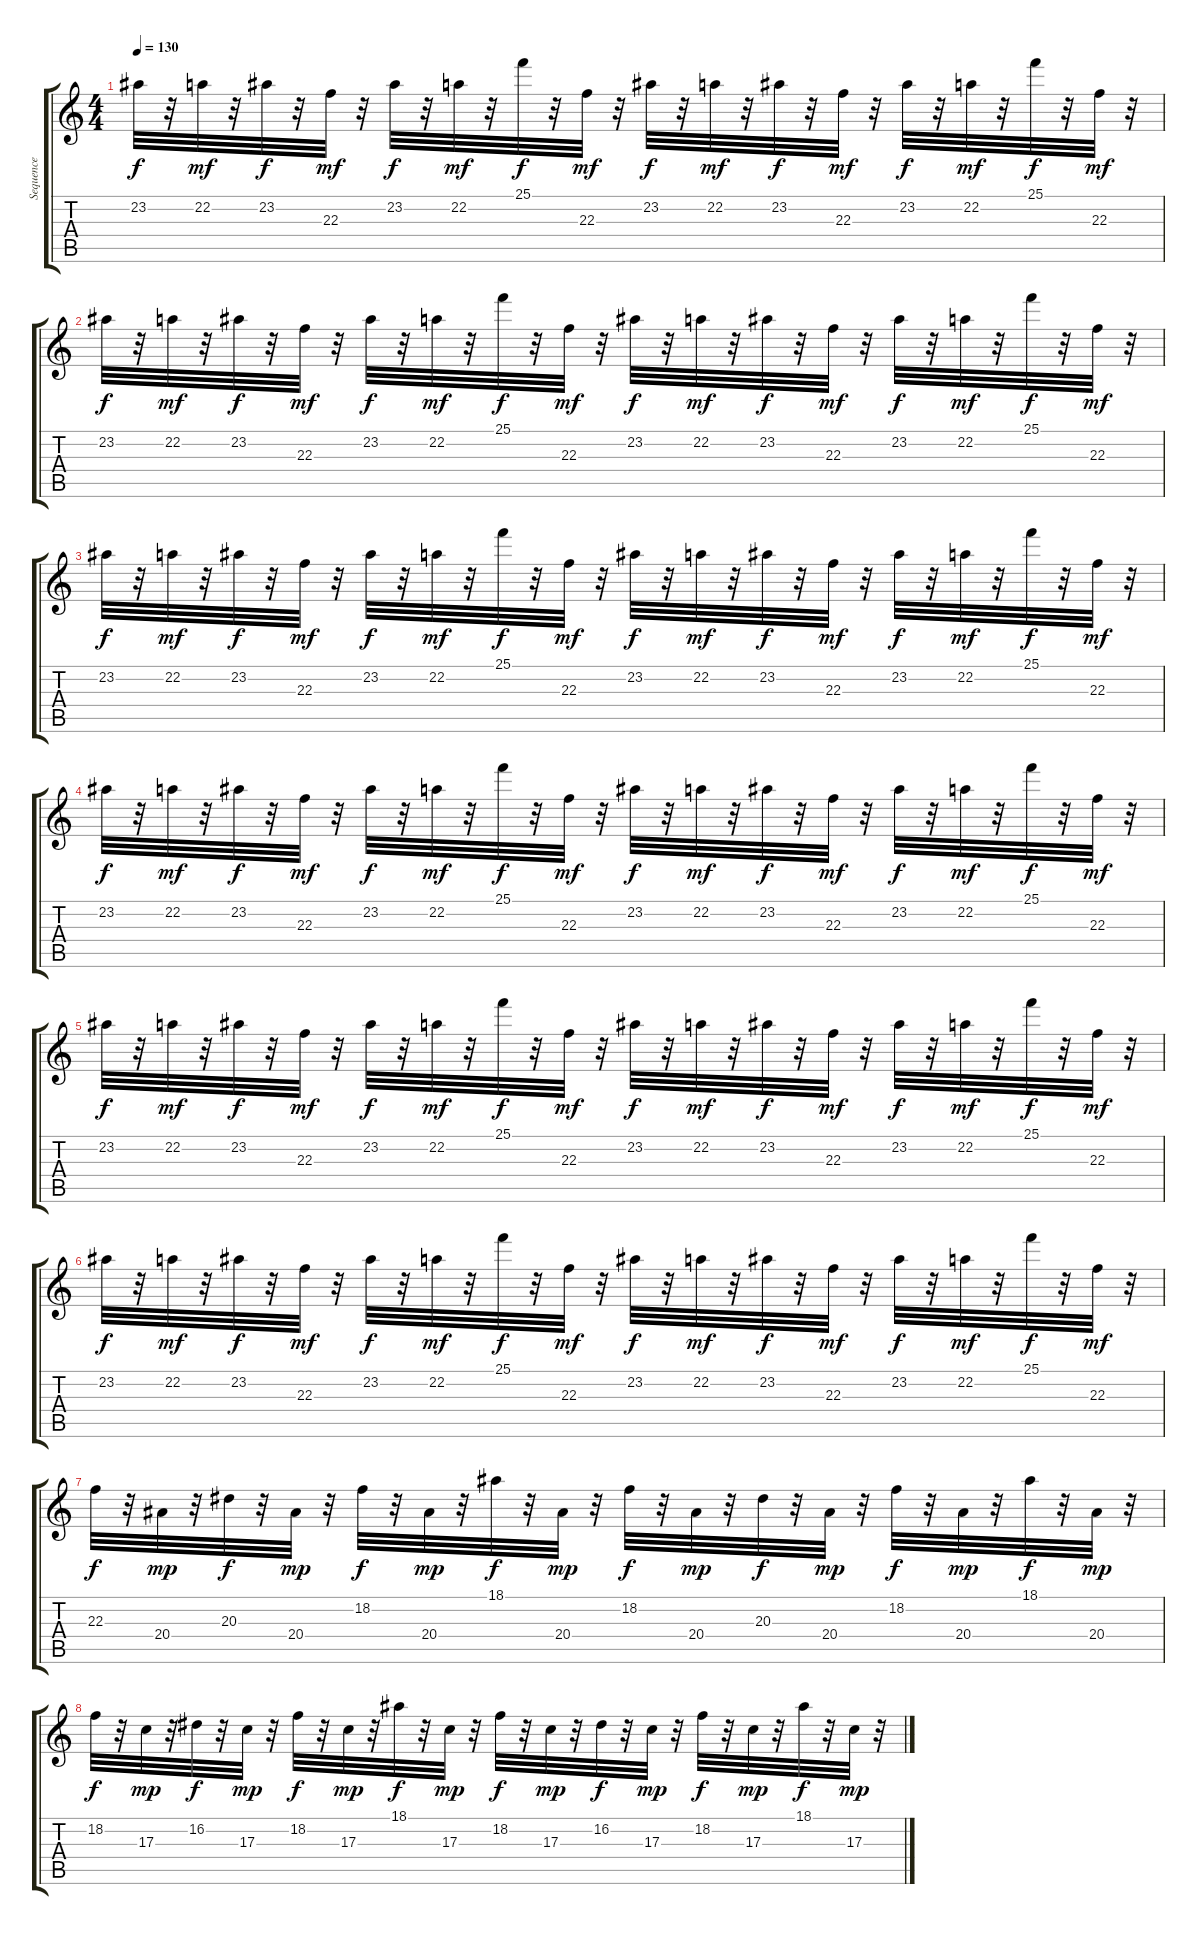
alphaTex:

\track ("Sequence" "Sequence") {instrument lead2sawtooth}
\staff {score tabs}
\tuning (E4 B3 G3 D3 A2 E2) {hide}
\ts (4 4)
\tempo 130
\clef g2
\ks c
23.2.32{dy f} r.32 22.2.32{dy mf} r.32 23.2.32{dy f} r.32 22.3.32{dy mf} r.32 23.2.32{dy f} r.32 22.2.32{dy mf} r.32 25.1.32{dy f} r.32 22.3.32{dy mf} r.32 23.2.32{dy f} r.32 22.2.32{dy mf} r.32 23.2.32{dy f} r.32 22.3.32{dy mf} r.32 23.2.32{dy f} r.32 22.2.32{dy mf} r.32 25.1.32{dy f} r.32 22.3.32{dy mf} r.32 |
23.2.32{dy f} r.32 22.2.32{dy mf} r.32 23.2.32{dy f} r.32 22.3.32{dy mf} r.32 23.2.32{dy f} r.32 22.2.32{dy mf} r.32 25.1.32{dy f} r.32 22.3.32{dy mf} r.32 23.2.32{dy f} r.32 22.2.32{dy mf} r.32 23.2.32{dy f} r.32 22.3.32{dy mf} r.32 23.2.32{dy f} r.32 22.2.32{dy mf} r.32 25.1.32{dy f} r.32 22.3.32{dy mf} r.32 |
23.2.32{dy f} r.32 22.2.32{dy mf} r.32 23.2.32{dy f} r.32 22.3.32{dy mf} r.32 23.2.32{dy f} r.32 22.2.32{dy mf} r.32 25.1.32{dy f} r.32 22.3.32{dy mf} r.32 23.2.32{dy f} r.32 22.2.32{dy mf} r.32 23.2.32{dy f} r.32 22.3.32{dy mf} r.32 23.2.32{dy f} r.32 22.2.32{dy mf} r.32 25.1.32{dy f} r.32 22.3.32{dy mf} r.32 |
23.2.32{dy f} r.32 22.2.32{dy mf} r.32 23.2.32{dy f} r.32 22.3.32{dy mf} r.32 23.2.32{dy f} r.32 22.2.32{dy mf} r.32 25.1.32{dy f} r.32 22.3.32{dy mf} r.32 23.2.32{dy f} r.32 22.2.32{dy mf} r.32 23.2.32{dy f} r.32 22.3.32{dy mf} r.32 23.2.32{dy f} r.32 22.2.32{dy mf} r.32 25.1.32{dy f} r.32 22.3.32{dy mf} r.32 |
23.2.32{dy f} r.32 22.2.32{dy mf} r.32 23.2.32{dy f} r.32 22.3.32{dy mf} r.32 23.2.32{dy f} r.32 22.2.32{dy mf} r.32 25.1.32{dy f} r.32 22.3.32{dy mf} r.32 23.2.32{dy f} r.32 22.2.32{dy mf} r.32 23.2.32{dy f} r.32 22.3.32{dy mf} r.32 23.2.32{dy f} r.32 22.2.32{dy mf} r.32 25.1.32{dy f} r.32 22.3.32{dy mf} r.32 |
23.2.32{dy f} r.32 22.2.32{dy mf} r.32 23.2.32{dy f} r.32 22.3.32{dy mf} r.32 23.2.32{dy f} r.32 22.2.32{dy mf} r.32 25.1.32{dy f} r.32 22.3.32{dy mf} r.32 23.2.32{dy f} r.32 22.2.32{dy mf} r.32 23.2.32{dy f} r.32 22.3.32{dy mf} r.32 23.2.32{dy f} r.32 22.2.32{dy mf} r.32 25.1.32{dy f} r.32 22.3.32{dy mf} r.32 |
22.3.32{dy f} r.32 20.4.32{dy mp} r.32 20.3.32{dy f} r.32 20.4.32{dy mp} r.32 18.2.32{dy f} r.32 20.4.32{dy mp} r.32 18.1.32{dy f} r.32 20.4.32{dy mp} r.32 18.2.32{dy f} r.32 20.4.32{dy mp} r.32 20.3.32{dy f} r.32 20.4.32{dy mp} r.32 18.2.32{dy f} r.32 20.4.32{dy mp} r.32 18.1.32{dy f} r.32 20.4.32{dy mp} r.32 |
18.2.32{dy f} r.32 17.3.32{dy mp} r.32 16.2.32{dy f} r.32 17.3.32{dy mp} r.32 18.2.32{dy f} r.32 17.3.32{dy mp} r.32 18.1.32{dy f} r.32 17.3.32{dy mp} r.32 18.2.32{dy f} r.32 17.3.32{dy mp} r.32 16.2.32{dy f} r.32 17.3.32{dy mp} r.32 18.2.32{dy f} r.32 17.3.32{dy mp} r.32 18.1.32{dy f} r.32 17.3.32{dy mp} r.32
